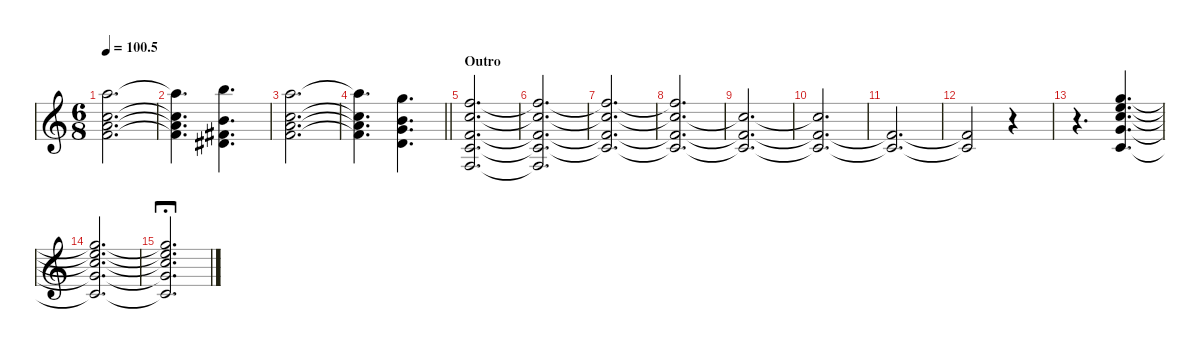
\defaultSystemsLayout 4
\hideDynamics
\bracketExtendMode nobrackets
\singleTrackTrackNamePolicy hidden
\multiTrackTrackNamePolicy hidden
\firstSystemTrackNameMode fullname
\firstSystemTrackNameOrientation horizontal
\otherSystemsTrackNameOrientation horizontal
\track ("Vocals" "vln.") {instrument stringensemble1}
\staff {score}
\tuning (E4 C4 G3 C3 G2 C2)
\ts (6 8)
\tempo
100.5
\accidentals auto
\clef g2
\ottava regular
\simile none
\ks c
(12.2 14.3 17.1 17.4).2{d dy f beam Down} |
(12.2{t} 14.3{t} 17.1{t} 17.4{t}).4{d beam Down} (11.2 11.3{acc #} 19.1 15.4{acc #}).4{d beam Down} |
(12.2 14.3 17.1 17.4).2{d beam Down} |
\barLineRight lightlight
(12.2{t} 14.3{t} 17.1{t} 17.4{t}).4{d beam Down} (12.3 14.4 15.1 11.2).4{d beam Down} |
\section ("" "Outro")
(10.3 12.4 13.1 12.2 10.5).2{d beam Up} |
(10.3{t} 12.4{t} 13.1{t} 12.2{t} 10.5{t}).2{d beam Up} |
(10.3{t} 12.4{t} 12.2{t} 13.1{t}).2{d beam Up} |
(10.3{t} 12.4{t} 12.2{t} 13.1{t}).2{d beam Up} |
(10.3{t} 12.4{t} 12.2{t}).2{d beam Up} |
(10.3{t} 12.4{t} 12.2{t}).2{d beam Up} |
(10.3{t} 12.4{t}).2{d beam Up} |
(10.3{t} 12.4{t}).2{beam Up} r.4{beam Up} |
r.4{d beam Down} (15.1 16.2 17.3 19.4 17.5).4{d beam Up} |
(17.5{t} 19.4{t} 17.3{t} 16.2{t} 15.1{t}).2{d beam Up} |
(17.5{t} 19.4{t} 17.3{t} 16.2{t} 15.1{t}).2{d fermata (long 1) beam Up}
